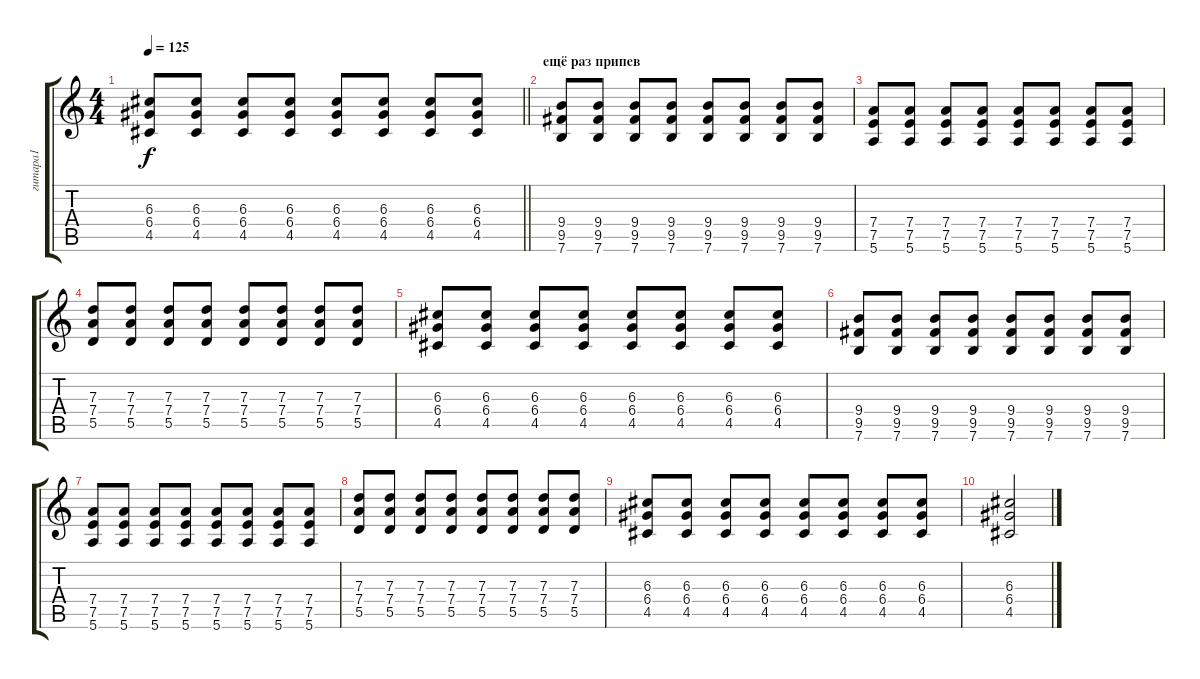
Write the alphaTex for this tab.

\track ("гитара1" "гитара1") {instrument distortionguitar}
\staff {score tabs}
\tuning (E4 B3 G3 D3 A2 E2) {hide}
\ts (4 4)
\tempo 125
\clef g2
\barLineRight lightlight
\ks c
(6.3 6.4 4.5).8{dy f} (6.3 6.4 4.5).8 (6.3 6.4 4.5).8 (6.3 6.4 4.5).8 (6.3 6.4 4.5).8 (6.3 6.4 4.5).8 (6.3 6.4 4.5).8 (6.3 6.4 4.5).8 |
\section ("" "ещё раз припев")
(9.4 9.5 7.6).8 (9.4 9.5 7.6).8 (9.4 9.5 7.6).8 (9.4 9.5 7.6).8 (9.4 9.5 7.6).8 (9.4 9.5 7.6).8 (9.4 9.5 7.6).8 (9.4 9.5 7.6).8 |
(7.4 7.5 5.6).8 (7.4 7.5 5.6).8 (7.4 7.5 5.6).8 (7.4 7.5 5.6).8 (7.4 7.5 5.6).8 (7.4 7.5 5.6).8 (7.4 7.5 5.6).8 (7.4 7.5 5.6).8 |
(7.3 7.4 5.5).8 (7.3 7.4 5.5).8 (7.3 7.4 5.5).8 (7.3 7.4 5.5).8 (7.3 7.4 5.5).8 (7.3 7.4 5.5).8 (7.3 7.4 5.5).8 (7.3 7.4 5.5).8 |
(6.3 6.4 4.5).8 (6.3 6.4 4.5).8 (6.3 6.4 4.5).8 (6.3 6.4 4.5).8 (6.3 6.4 4.5).8 (6.3 6.4 4.5).8 (6.3 6.4 4.5).8 (6.3 6.4 4.5).8 |
(9.4 9.5 7.6).8 (9.4 9.5 7.6).8 (9.4 9.5 7.6).8 (9.4 9.5 7.6).8 (9.4 9.5 7.6).8 (9.4 9.5 7.6).8 (9.4 9.5 7.6).8 (9.4 9.5 7.6).8 |
(7.4 7.5 5.6).8 (7.4 7.5 5.6).8 (7.4 7.5 5.6).8 (7.4 7.5 5.6).8 (7.4 7.5 5.6).8 (7.4 7.5 5.6).8 (7.4 7.5 5.6).8 (7.4 7.5 5.6).8 |
(7.3 7.4 5.5).8 (7.3 7.4 5.5).8 (7.3 7.4 5.5).8 (7.3 7.4 5.5).8 (7.3 7.4 5.5).8 (7.3 7.4 5.5).8 (7.3 7.4 5.5).8 (7.3 7.4 5.5).8 |
(6.3 6.4 4.5).8 (6.3 6.4 4.5).8 (6.3 6.4 4.5).8 (6.3 6.4 4.5).8 (6.3 6.4 4.5).8 (6.3 6.4 4.5).8 (6.3 6.4 4.5).8 (6.3 6.4 4.5).8 |
(6.3 6.4 4.5).2
